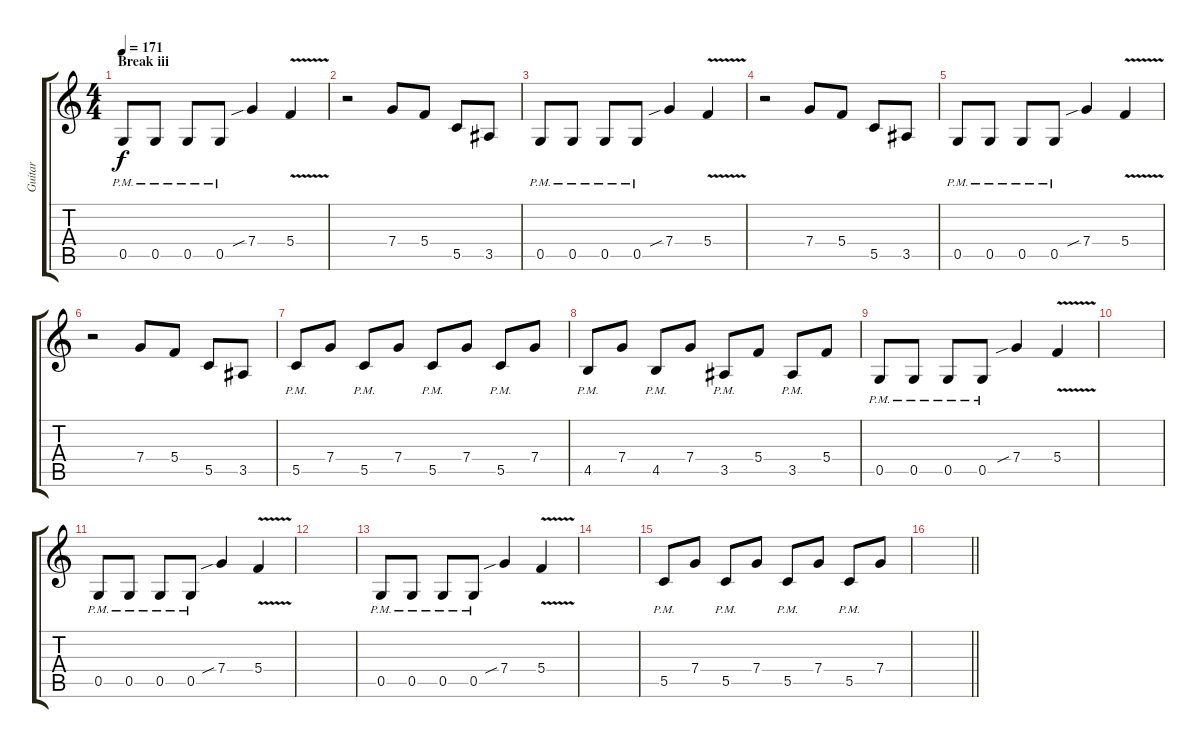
\track ("Guitar" "Guitar") {instrument distortionguitar}
\staff {score tabs}
\tuning (D4 A3 F3 C3 G2 C2) {hide}
\ts (4 4)
\section ("" "Break iii")
\tempo 171
\clef g2
\ks c
0.5{pm}.8{dy f} 0.5{pm}.8 0.5{pm}.8 0.5{pm}.8 7.4{sib}.4 5.4{v}.4 |
r.2 7.4.8 5.4.8 5.5.8 3.5.8 |
0.5{pm}.8 0.5{pm}.8 0.5{pm}.8 0.5{pm}.8 7.4{sib}.4 5.4{v}.4 |
r.2 7.4.8 5.4.8 5.5.8 3.5.8 |
0.5{pm}.8 0.5{pm}.8 0.5{pm}.8 0.5{pm}.8 7.4{sib}.4 5.4{v}.4 |
r.2 7.4.8 5.4.8 5.5.8 3.5.8 |
5.5{pm}.8 7.4.8 5.5{pm}.8 7.4.8 5.5{pm}.8 7.4.8 5.5{pm}.8 7.4.8 |
4.5{pm}.8 7.4.8 4.5{pm}.8 7.4.8 3.5{pm}.8 5.4.8 3.5{pm}.8 5.4.8 |
0.5{pm}.8 0.5{pm}.8 0.5{pm}.8 0.5{pm}.8 7.4{sib}.4 5.4{v}.4 |
|
0.5{pm}.8 0.5{pm}.8 0.5{pm}.8 0.5{pm}.8 7.4{sib}.4 5.4{v}.4 |
|
0.5{pm}.8 0.5{pm}.8 0.5{pm}.8 0.5{pm}.8 7.4{sib}.4 5.4{v}.4 |
|
5.5{pm}.8 7.4.8 5.5{pm}.8 7.4.8 5.5{pm}.8 7.4.8 5.5{pm}.8 7.4.8 |
\barLineRight lightlight
